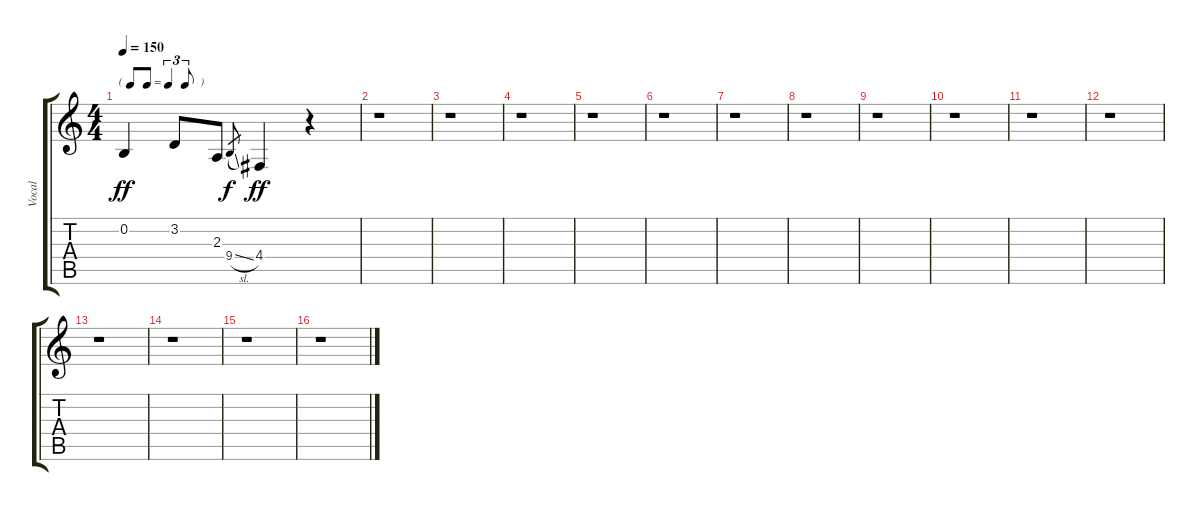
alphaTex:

\track ("Vocal" "Vocal") {instrument tuba}
\staff {score tabs}
\tuning (E4 B3 G3 D3 A2 E2) {hide}
\ts (4 4)
\tf triplet8th
\tempo 150
\clef g2
\ks c
0.2.4{dy ff} 3.2.8 2.3.8 9.4{sl}.8{gr dy f} 4.4.4{dy ff} r.4 |
r.1 |
r.1 |
r.1 |
r.1 |
r.1 |
r.1 |
r.1 |
r.1 |
r.1 |
r.1 |
r.1 |
r.1 |
r.1 |
r.1 |
r.1
